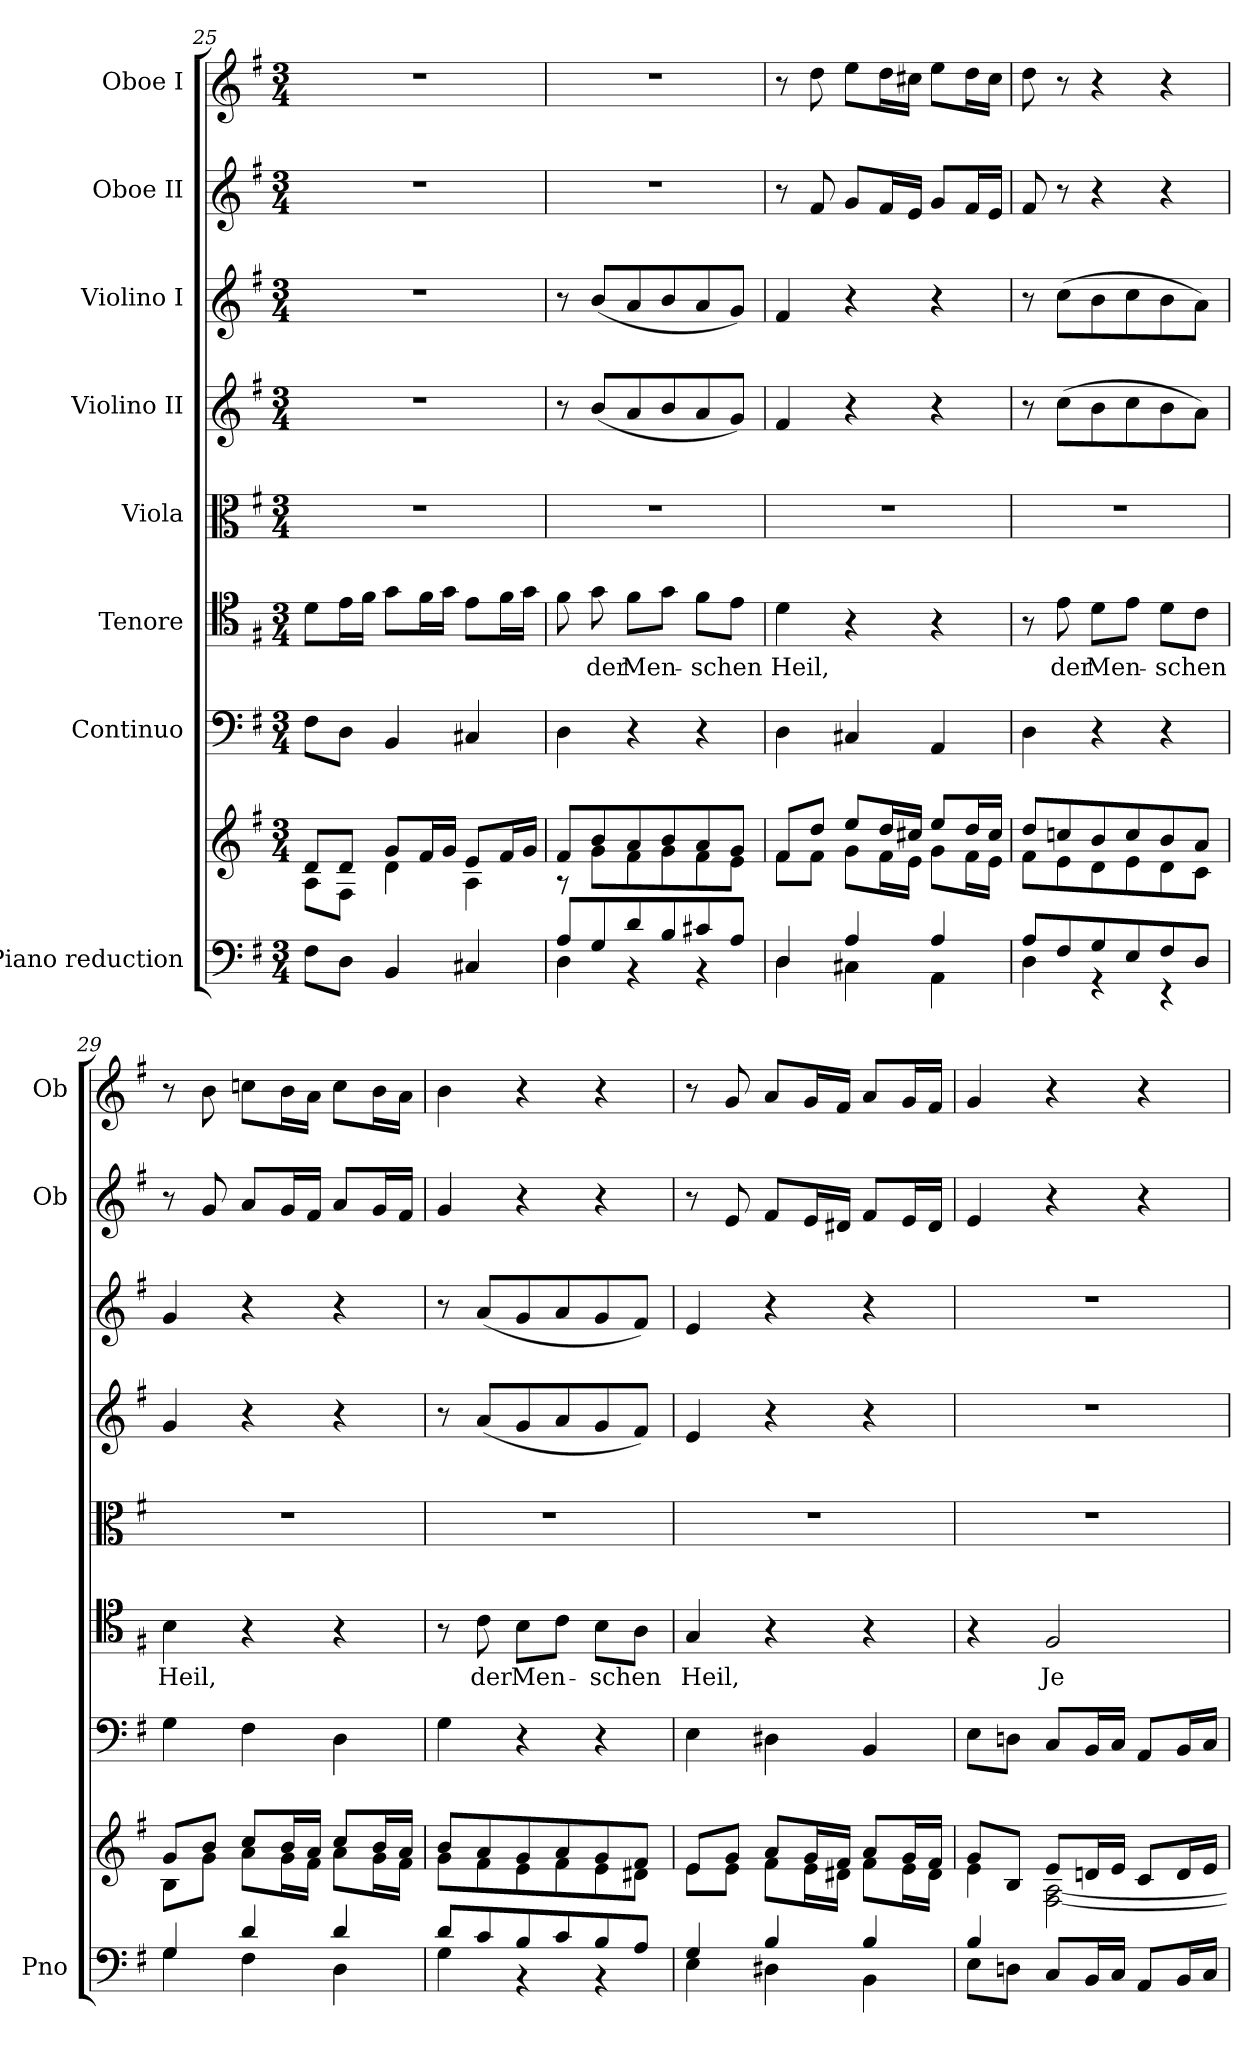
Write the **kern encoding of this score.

**kern	**kern	**kern	**kern	**text	**kern	**kern	**kern	**kern	**kern
*part8	*part8	*part7	*part6	*part6	*part5	*part4	*part3	*part2	*part1
*staff9	*staff8	*staff7	*staff6	*staff6	*staff5	*staff4	*staff3	*staff2	*staff1
*I"Piano reduction	*	*I"Continuo	*I"Tenore	*	*I"Viola	*I"Violino II	*I"Violino I	*I"Oboe II	*I"Oboe I
*I'Pno	*	*	*	*	*	*	*	*I'Ob	*I'Ob
*clefF4	*clefG2	*clefF4	*clefC4	*	*clefC3	*clefG2	*clefG2	*clefG2	*clefG2
*k[f#]	*k[f#]	*k[f#]	*k[f#]	*	*k[f#]	*k[f#]	*k[f#]	*k[f#]	*k[f#]
*M3/4	*M3/4	*M3/4	*M3/4	*	*M3/4	*M3/4	*M3/4	*M3/4	*M3/4
=25	=25	=25	=25	=25	=25	=25	=25	=25	=25
*	*^	*	*	*	*	*	*	*	*
8F#\L	8d/L	8A\L	8F#\L	8d\L	.	2.r	2.r	2.r	2.r	2.r
8D\J	8d/J	8F#\J	8D\J	16e\L	.	.	.	.	.	.
.	.	.	.	16f#\JJ	.	.	.	.	.	.
4BB/	8g/L	4d\	4BB/	8g\L	.	.	.	.	.	.
.	16f#/L	.	.	16f#\L	.	.	.	.	.	.
.	16g/JJ	.	.	16g\JJ	.	.	.	.	.	.
4C#X/	8e/L	4A\	4C#X/	8e\L	.	.	.	.	.	.
.	16f#/L	.	.	16f#\L	.	.	.	.	.	.
.	16g/JJ	.	.	16g\JJ	.	.	.	.	.	.
=26	=26	=26	=26	=26	=26	=26	=26	=26	=26	=26
*^	*	*	*	*	*	*	*	*	*	*
8A/L	4D\	8f#/L	8r	4D\	8f#\	.	2.r	8r	8r	2.r	2.r
!	!	!	!	!	!	!LO:LY:b	!	!	!	!	!
8G/	.	8b/	8g\L	.	8g\	der	.	(<8b/L	(<8b/L	.	.
!	!	!	!	!	!	!LO:LY:b	!	!	!	!	!
8d/	4r	8a/	8f#\	4r	8f#\L	Men-	.	8a/	8a/	.	.
8B/	.	8b/	8g\	.	8g\J	.	.	8b/	8b/	.	.
!	!	!	!	!	!	!LO:LY:b	!	!	!	!	!
8c#X/	4r	8a/	8f#\	4r	8f#\L	-schen	.	8a/	8a/	.	.
8A/J	.	8g/J	8e\J	.	8e\J	.	.	8g/J)	8g/J)	.	.
=27	=27	=27	=27	=27	=27	=27	=27	=27	=27	=27	=27
!	!	!	!	!	!	!LO:LY:b	!	!	!	!	!
4D/	4D\	8f#/L	8f#\L	4D\	4d\	Heil,	2.r	4f#/	4f#/	8r	8r
.	.	8dd/J	8f#\J	.	.	.	.	.	.	8f#/	8dd\
4A/	4C#X\	8ee/L	8g\L	4C#X/	4r	.	.	4r	4r	8g/L	8ee\L
.	.	16dd/L	16f#\L	.	.	.	.	.	.	16f#/L	16dd\L
.	.	16cc#X/JJ	16e\JJ	.	.	.	.	.	.	16e/JJ	16cc#X\JJ
4A/	4AA\	8ee/L	8g\L	4AA/	4r	.	.	4r	4r	8g/L	8ee\L
.	.	16dd/L	16f#\L	.	.	.	.	.	.	16f#/L	16dd\L
.	.	16cc#/JJ	16e\JJ	.	.	.	.	.	.	16e/JJ	16cc#\JJ
!!LO:PB:g=z
=28	=28	=28	=28	=28	=28	=28	=28	=28	=28	=28	=28
8A/L	4D\	8dd/L	8f#\L	4D\	8r	.	2.r	8r	8r	8f#/	8dd\
!	!	!	!	!	!	!LO:LY:b	!	!	!	!	!
8F#/	.	8ccn/	8e\	.	8e\	der	.	(>8cc\L	(>8cc\L	8r	8r
!	!	!	!	!	!	!LO:LY:b	!	!	!	!	!
8G/	4r	8b/	8d\	4r	8d\L	Men-	.	8b\	8b\	4r	4r
8E/	.	8cc/	8e\	.	8e\J	.	.	8cc\	8cc\	.	.
!	!	!	!	!	!	!LO:LY:b	!	!	!	!	!
8F#/	4r	8b/	8d\	4r	8d\L	-schen	.	8b\	8b\	4r	4r
8D/J	.	8a/J	8c\J	.	8c\J	.	.	8a\J)	8a\J)	.	.
=29	=29	=29	=29	=29	=29	=29	=29	=29	=29	=29	=29
!	!	!	!	!	!	!LO:LY:b	!	!	!	!	!
4G/	4G\	8g/L	8B\L	4G\	4B\	Heil,	2.r	4g/	4g/	8r	8r
.	.	8b/J	8g\J	.	.	.	.	.	.	8g/	8b\
4d/	4F#\	8cc/L	8a\L	4F#\	4r	.	.	4r	4r	8a/L	8ccn\L
.	.	16b/L	16g\L	.	.	.	.	.	.	16g/L	16b\L
.	.	16a/JJ	16f#\JJ	.	.	.	.	.	.	16f#/JJ	16a\JJ
4d/	4D\	8cc/L	8a\L	4D\	4r	.	.	4r	4r	8a/L	8cc\L
.	.	16b/L	16g\L	.	.	.	.	.	.	16g/L	16b\L
.	.	16a/JJ	16f#\JJ	.	.	.	.	.	.	16f#/JJ	16a\JJ
=30	=30	=30	=30	=30	=30	=30	=30	=30	=30	=30	=30
8d/L	4G\	8b/L	8g\L	4G\	8r	.	2.r	8r	8r	4g/	4b\
!	!	!	!	!	!	!LO:LY:b	!	!	!	!	!
8c/	.	8a/	8f#\	.	8c\	der	.	(<8a/L	(<8a/L	.	.
!	!	!	!	!	!	!LO:LY:b	!	!	!	!	!
8B/	4r	8g/	8e\	4r	8B\L	Men-	.	8g/	8g/	4r	4r
8c/	.	8a/	8f#\	.	8c\J	.	.	8a/	8a/	.	.
!	!	!	!	!	!	!LO:LY:b	!	!	!	!	!
8B/	4r	8g/	8e\	4r	8B\L	-schen	.	8g/	8g/	4r	4r
8A/J	.	8f#/J	8d#X\J	.	8A\J	.	.	8f#/J)	8f#/J)	.	.
=31	=31	=31	=31	=31	=31	=31	=31	=31	=31	=31	=31
!	!	!	!	!	!	!LO:LY:b	!	!	!	!	!
4G/	4E\	8e/L	8e\L	4E\	4G/	Heil,	2.r	4e/	4e/	8r	8r
.	.	8g/J	8e\J	.	.	.	.	.	.	8e/	8g/
4B/	4D#X\	8a/L	8f#\L	4D#X\	4r	.	.	4r	4r	8f#/L	8a/L
.	.	16g/L	16e\L	.	.	.	.	.	.	16e/L	16g/L
.	.	16f#/JJ	16d#X\JJ	.	.	.	.	.	.	16d#X/JJ	16f#/JJ
4B/	4BB\	8a/L	8f#\L	4BB/	4r	.	.	4r	4r	8f#/L	8a/L
.	.	16g/L	16e\L	.	.	.	.	.	.	16e/L	16g/L
.	.	16f#/JJ	16d#\JJ	.	.	.	.	.	.	16d#/JJ	16f#/JJ
=32	=32	=32	=32	=32	=32	=32	=32	=32	=32	=32	=32
4B/	8E\L	8g/L	4e\	8E\L	4r	.	2.r	2.r	2.r	4e/	4g/
.	8Dn\J	8B/J	.	8Dn\J	.	.	.	.	.	.	.
!	!	!	!	!	!	!LO:LY:b	!	!	!	!	!
8C/L	2ryy	8e/L	[2F#\ [2A\	8C/L	2F#/	Je-	.	.	.	4r	4r
16BB/L	.	16dn/L	.	16BB/L	.	.	.	.	.	.	.
16C/JJ	.	16e/JJ	.	16C/JJ	.	.	.	.	.	.	.
8AA/L	.	8c/L	.	8AA/L	.	.	.	.	.	4r	4r
16BB/L	.	16d/L	.	16BB/L	.	.	.	.	.	.	.
16C/JJ	.	16e/JJ	.	16C/JJ	.	.	.	.	.	.	.
*v	*v	*	*	*	*	*	*	*	*	*	*
*	*v	*v	*	*	*	*	*	*	*	*
=	=	=	=	=	=	=	=	=	=
*-	*-	*-	*-	*-	*-	*-	*-	*-	*-
